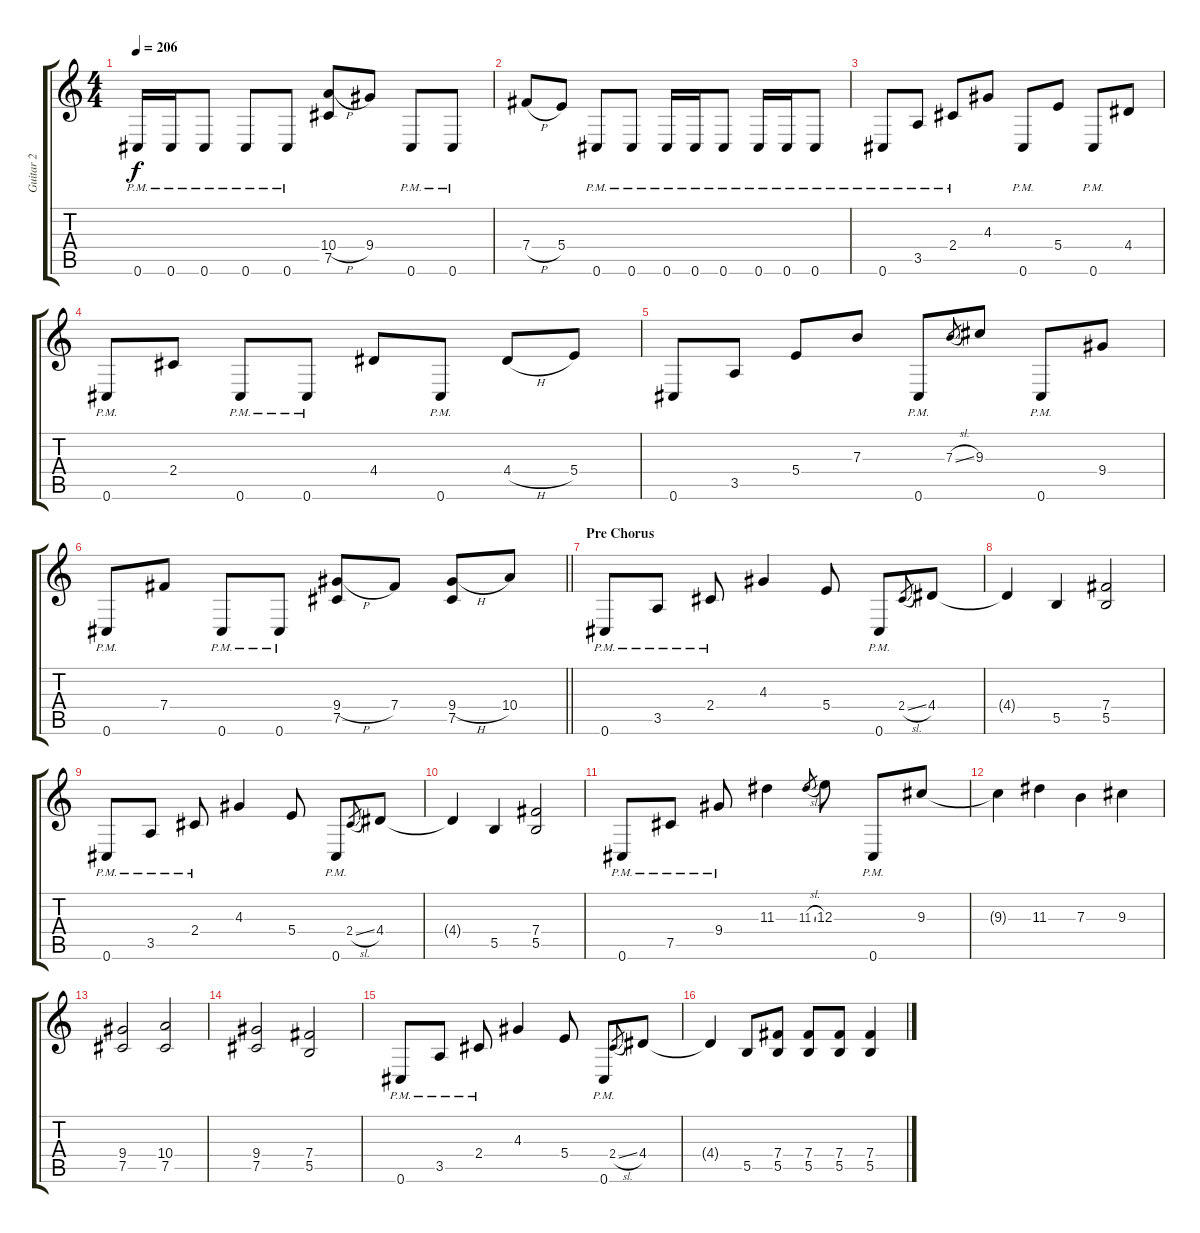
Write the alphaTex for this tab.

\track ("Guitar 2" "Guitar 2") {instrument distortionguitar}
\staff {score tabs}
\tuning (Db4 Ab3 E3 B2 Gb2 Db2) {hide}
\ts (4 4)
\tempo 206
\clef g2
\ks c
0.6{pm}.16{dy f} 0.6{pm}.16 0.6{pm}.8 0.6{pm}.8 0.6{pm}.8 (10.4{h} 7.5).8 9.4.8 0.6{pm}.8 0.6{pm}.8 |
7.4{h}.8 5.4.8 0.6{pm}.8 0.6{pm}.8 0.6{pm}.16 0.6{pm}.16 0.6{pm}.8 0.6{pm}.16 0.6{pm}.16 0.6{pm}.8 |
0.6{pm}.8 3.5{pm}.8 2.4{pm}.8 4.3.8 0.6{pm}.8 5.4.8 0.6{pm}.8 4.4.8 |
0.6{pm}.8 2.4.8 0.6{pm}.8 0.6{pm}.8 4.4.8 0.6{pm}.8 4.4{h}.8 5.4.8 |
0.6.8 3.5.8 5.4.8 7.3.8 0.6{pm}.8 7.3{sl}.8{gr} 9.3.8 0.6{pm}.8 9.4.8 |
\barLineRight lightlight
0.6{pm}.8 7.4.8 0.6{pm}.8 0.6{pm}.8 (9.4{h} 7.5).8 7.4.8 (9.4{h} 7.5).8 10.4.8 |
\section ("" "Pre Chorus")
0.6{pm}.8 3.5{pm}.8 2.4{pm}.8 4.3.4 5.4.8 0.6{pm}.8 2.4{sl}.8{gr} 4.4.8 |
4.4{t}.4 5.5.4 (7.4 5.5).2 |
0.6{pm}.8 3.5{pm}.8 2.4{pm}.8 4.3.4 5.4.8 0.6{pm}.8 2.4{sl}.8{gr} 4.4.8 |
4.4{t}.4 5.5.4 (7.4 5.5).2 |
0.6{pm}.8 7.5{pm}.8 9.4{pm}.8 11.3.4 11.3{sl}.8{gr} 12.3.8 0.6{pm}.8 9.3.8 |
9.3{t}.4 11.3.4 7.3.4 9.3.4 |
(9.4 7.5).2 (10.4 7.5).2 |
(9.4 7.5).2 (7.4 5.5).2 |
0.6{pm}.8 3.5{pm}.8 2.4{pm}.8 4.3.4 5.4.8 0.6{pm}.8 2.4{sl}.8{gr} 4.4.8 |
4.4{t}.4 5.5.8 (7.4 5.5).8 (7.4 5.5).8 (7.4 5.5).8 (7.4 5.5).4
